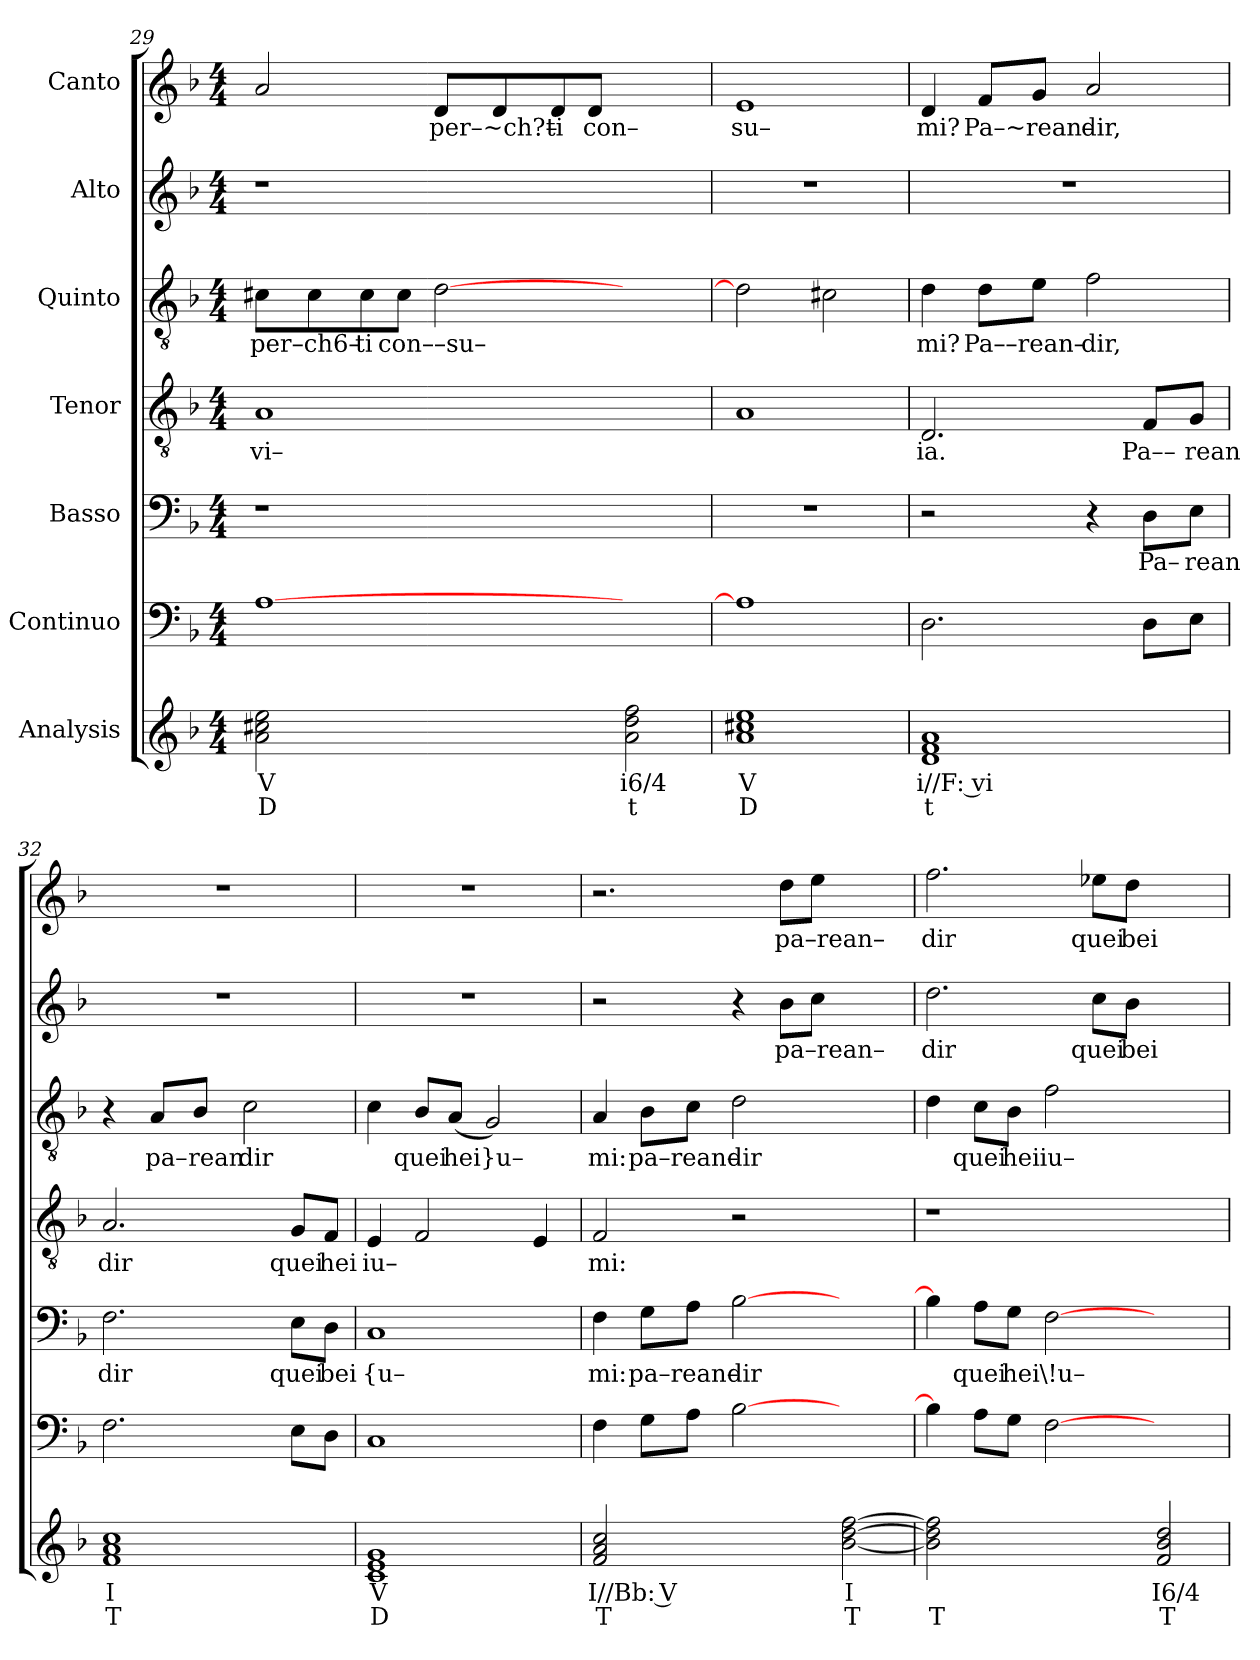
**kern	**text	**text	**kern	**kern	**text	**kern	**text	**kern	**text	**kern	**text	**kern	**text
*part7	*part7	*part7	*part6	*part5	*part5	*part4	*part4	*part3	*part3	*part2	*part2	*part1	*part1
*staff7	*staff7	*staff7	*staff6	*staff5	*staff5	*staff4	*staff4	*staff3	*staff3	*staff2	*staff2	*staff1	*staff1
*I"Analysis	*	*	*I"Continuo	*I"Basso	*	*I"Tenor	*	*I"Quinto	*	*I"Alto	*	*I"Canto	*
*	*	*	*clefF4	*clefF4	*	*clefGv2	*	*clefGv2	*	*clefG2	*	*clefG2	*
*k[b-]	*	*	*k[b-]	*k[b-]	*	*k[b-]	*	*k[b-]	*	*k[b-]	*	*k[b-]	*
*	*	*	*F:	*F:	*	*F:	*	*F:	*	*F:	*	*F:	*
*M4/4	*	*	*M4/4	*M4/4	*	*M4/4	*	*M4/4	*	*M4/4	*	*M4/4	*
=29	=29	=29	=29	=29	=29	=29	=29	=29	=29	=29	=29	=29	=29
!	!	!	!	!	!	!	!LO:LY:b	!	!	!	!	!	!
!	!	!	!	!	!	!	!	!	!LO:LY:b	!	!	!	!
2a 2cc#X 2ee	V	D	[1A	1r	.	1A	vi–	8c#X\L	per–ch6–	1r	.	2a/	.
.	.	.	.	.	.	.	.	8c#\	.	.	.	.	.
!	!	!	!	!	!	!	!	!	!LO:LY:b	!	!	!	!
.	.	.	.	.	.	.	.	8c#\	ti	.	.	.	.
!	!	!	!	!	!	!	!	!	!LO:LY:b	!	!	!	!
.	.	.	.	.	.	.	.	8c#\J	con––su–	.	.	.	.
!	!	!	!	!	!	!	!	!	!	!	!	!	!LO:LY:b
2ryy	.	.	.	.	.	.	.	[2d\	.	.	.	8d/L	per–~ch?–
.	.	.	.	.	.	.	.	.	.	.	.	8d/	.
!	!	!	!	!	!	!	!	!	!	!	!	!	!LO:LY:b
.	.	.	.	.	.	.	.	.	.	.	.	8d/	ti
!	!	!	!	!	!	!	!	!	!	!	!	!	!LO:LY:b
.	.	.	.	.	.	.	.	.	.	.	.	8d/J	con–
2a 2dd 2ff	i6/4	t	2ryy	2ryy	.	2ryy	.	2ryy	.	2ryy	.	2ryy	.
=30	=30	=30	=30	=30	=30	=30	=30	=30	=30	=30	=30	=30	=30
!	!	!	!	!	!	!	!	!	!	!	!	!	!LO:LY:b
1a 1cc#X 1ee	V	D	1A]	1r	.	1A	.	2d\]	.	1r	.	1e	su–
.	.	.	.	.	.	.	.	2c#X\	.	.	.	.	.
=31	=31	=31	=31	=31	=31	=31	=31	=31	=31	=31	=31	=31	=31
!	!	!	!	!	!	!	!LO:LY:b	!	!	!	!	!	!
!	!	!	!	!	!	!	!	!	!LO:LY:b	!	!	!	!
!	!	!	!	!	!	!	!	!	!	!	!	!	!LO:LY:b
1d 1f 1a	i//F: vi	t	2.D\	2r	.	2.D/	ia.	4d\	mi?	1r	.	4d/	mi?
!	!	!	!	!	!	!	!	!	!LO:LY:b	!	!	!	!
!	!	!	!	!	!	!	!	!	!	!	!	!	!LO:LY:b
.	.	.	.	.	.	.	.	8d\L	Pa––rean–	.	.	8f/L	Pa–~rean–
.	.	.	.	.	.	.	.	8e\J	.	.	.	8g/J	.
!	!	!	!	!	!	!	!	!	!LO:LY:b	!	!	!	!
!	!	!	!	!	!	!	!	!	!	!	!	!	!LO:LY:b
.	.	.	.	4r	.	.	.	2f\	dir,	.	.	2a/	dir,
!	!	!	!	!	!LO:LY:b	!	!	!	!	!	!	!	!
!	!	!	!	!	!	!	!LO:LY:b	!	!	!	!	!	!
.	.	.	8D\L	8D\L	Pa–	8F/L	Pa––	.	.	.	.	.	.
!	!	!	!	!	!LO:LY:b	!	!	!	!	!	!	!	!
!	!	!	!	!	!	!	!LO:LY:b	!	!	!	!	!	!
.	.	.	8E\J	8E\J	rean	8G/J	rean	.	.	.	.	.	.
=32	=32	=32	=32	=32	=32	=32	=32	=32	=32	=32	=32	=32	=32
!	!	!	!	!	!LO:LY:b	!	!	!	!	!	!	!	!
!	!	!	!	!	!	!	!LO:LY:b	!	!	!	!	!	!
1f 1a 1cc	I	T	2.F\	2.F\	dir	2.A/	dir	4r	.	1r	.	1r	.
!	!	!	!	!	!	!	!	!	!LO:LY:b	!	!	!	!
.	.	.	.	.	.	.	.	8A/L	pa–	.	.	.	.
!	!	!	!	!	!	!	!	!	!LO:LY:b	!	!	!	!
.	.	.	.	.	.	.	.	8B-/J	rean	.	.	.	.
!	!	!	!	!	!	!	!	!	!LO:LY:b	!	!	!	!
.	.	.	.	.	.	.	.	2c\	dir	.	.	.	.
!	!	!	!	!	!LO:LY:b	!	!	!	!	!	!	!	!
!	!	!	!	!	!	!	!LO:LY:b	!	!	!	!	!	!
.	.	.	8E\L	8E\L	quei	8G/L	quei	.	.	.	.	.	.
!	!	!	!	!	!LO:LY:b	!	!	!	!	!	!	!	!
!	!	!	!	!	!	!	!LO:LY:b	!	!	!	!	!	!
.	.	.	8D\J	8D\J	bei	8F/J	hei	.	.	.	.	.	.
=33	=33	=33	=33	=33	=33	=33	=33	=33	=33	=33	=33	=33	=33
!	!	!	!	!	!LO:LY:b	!	!	!	!	!	!	!	!
!	!	!	!	!	!	!	!LO:LY:b	!	!	!	!	!	!
1c 1e 1g	V	D	1C	1C	{u–	4E/	iu–	4c\	.	1r	.	1r	.
!	!	!	!	!	!	!	!	!	!LO:LY:b	!	!	!	!
.	.	.	.	.	.	2F/	.	8B-/L	quei	.	.	.	.
!	!	!	!	!	!	!	!	!	!LO:LY:b	!	!	!	!
.	.	.	.	.	.	.	.	(<8A/J	hei	.	.	.	.
!	!	!	!	!	!	!	!	!	!LO:LY:b	!	!	!	!
.	.	.	.	.	.	.	.	2G/)	}u–	.	.	.	.
.	.	.	.	.	.	4E/	.	.	.	.	.	.	.
=34	=34	=34	=34	=34	=34	=34	=34	=34	=34	=34	=34	=34	=34
!	!	!	!	!	!LO:LY:b	!	!	!	!	!	!	!	!
!	!	!	!	!	!	!	!LO:LY:b	!	!	!	!	!	!
!	!	!	!	!	!	!	!	!	!LO:LY:b	!	!	!	!
2f 2a 2cc	I//Bb: V	T	4F\	4F\	mi:	2F/	mi:	4A/	mi:	2r	.	2.r	.
!	!	!	!	!	!LO:LY:b	!	!	!	!	!	!	!	!
!	!	!	!	!	!	!	!	!	!LO:LY:b	!	!	!	!
.	.	.	8G\L	8G\L	pa–rean–	.	.	8B-\L	pa–rean–	.	.	.	.
.	.	.	8A\J	8A\J	.	.	.	8c\J	.	.	.	.	.
!	!	!	!	!	!LO:LY:b	!	!	!	!	!	!	!	!
!	!	!	!	!	!	!	!	!	!LO:LY:b	!	!	!	!
2ryy	.	.	[2B-\	[2B-\	dir	2r	.	2d\	dir	4r	.	.	.
!	!	!	!	!	!	!	!	!	!	!	!LO:LY:b	!	!
!	!	!	!	!	!	!	!	!	!	!	!	!	!LO:LY:b
.	.	.	.	.	.	.	.	.	.	8b-\L	pa–rean–	8dd\L	pa–rean–
.	.	.	.	.	.	.	.	.	.	8cc\J	.	8ee\J	.
[2b- [2dd [2ff	I	T	2ryy	2ryy	.	2ryy	.	2ryy	.	2ryy	.	2ryy	.
=35	=35	=35	=35	=35	=35	=35	=35	=35	=35	=35	=35	=35	=35
!	!	!	!	!	!	!	!	!	!	!	!LO:LY:b	!	!
!	!	!	!	!	!	!	!	!	!	!	!	!	!LO:LY:b
2b-] 2dd] 2ff]	.	T	4B-\]	4B-\]	.	1r	.	4d\	.	2.dd\	dir	2.ff\	dir
!	!	!	!	!	!LO:LY:b	!	!	!	!	!	!	!	!
!	!	!	!	!	!	!	!	!	!LO:LY:b	!	!	!	!
.	.	.	8A\L	8A\L	quei	.	.	8c\L	quei	.	.	.	.
!	!	!	!	!	!LO:LY:b	!	!	!	!	!	!	!	!
!	!	!	!	!	!	!	!	!	!LO:LY:b	!	!	!	!
.	.	.	8G\J	8G\J	hei	.	.	8B-\J	hei	.	.	.	.
!	!	!	!	!	!LO:LY:b	!	!	!	!	!	!	!	!
!	!	!	!	!	!	!	!	!	!LO:LY:b	!	!	!	!
2ryy	.	.	[2F\	[2F\	\!u–	.	.	2f\	iu–	.	.	.	.
!	!	!	!	!	!	!	!	!	!	!	!LO:LY:b	!	!
!	!	!	!	!	!	!	!	!	!	!	!	!	!LO:LY:b
.	.	.	.	.	.	.	.	.	.	8cc\L	quei	8ee-X\L	quei
!	!	!	!	!	!	!	!	!	!	!	!LO:LY:b	!	!
!	!	!	!	!	!	!	!	!	!	!	!	!	!LO:LY:b
.	.	.	.	.	.	.	.	.	.	8b-\J	bei	8dd\J	bei
2f 2b- 2dd	I6/4	T	2ryy	2ryy	.	2ryy	.	2ryy	.	2ryy	.	2ryy	.
=	=	=	=	=	=	=	=	=	=	=	=	=	=
*-	*-	*-	*-	*-	*-	*-	*-	*-	*-	*-	*-	*-	*-
